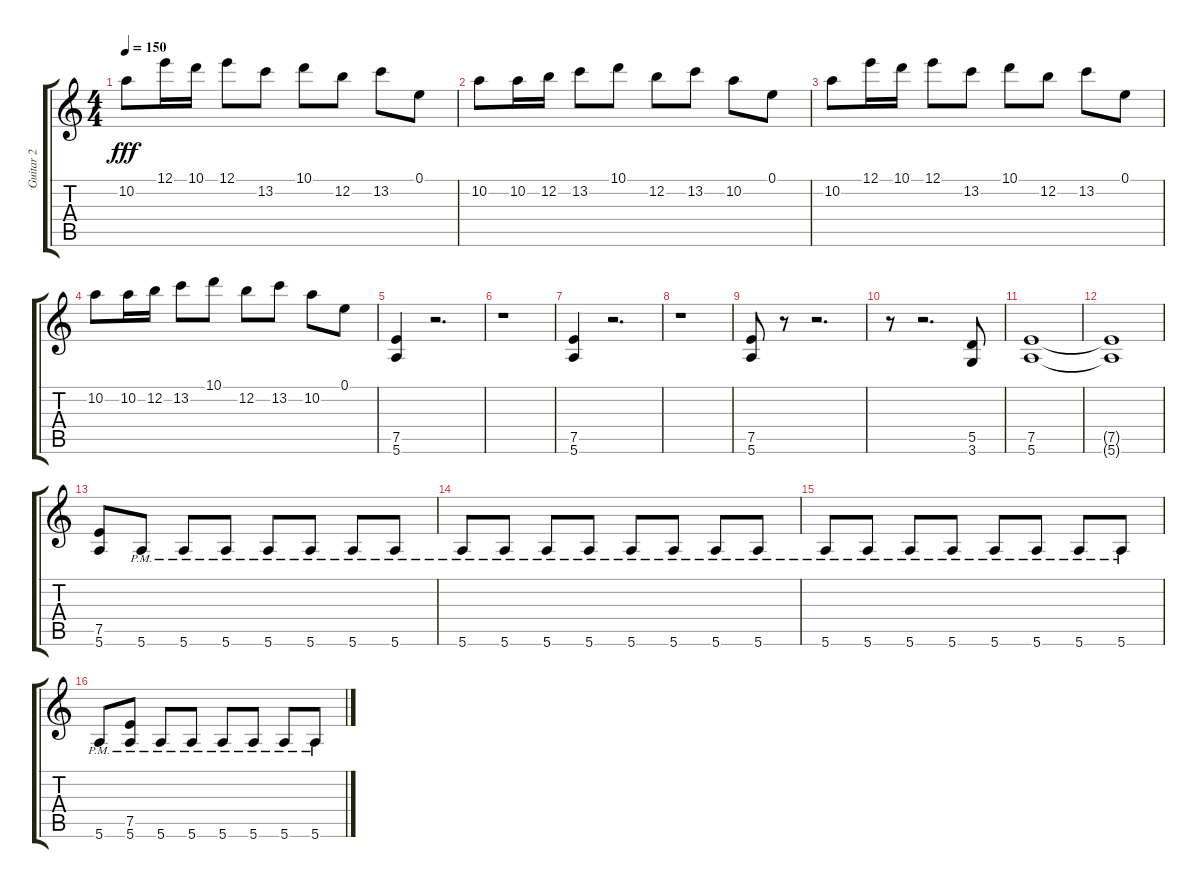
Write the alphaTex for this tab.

\track ("Guitar 2" "Guitar 2") {instrument distortionguitar}
\staff {score tabs}
\tuning (E4 B3 G3 D3 A2 E2) {hide}
\ts (4 4)
\tempo 150
\clef g2
\ks c
10.2.8{dy fff} 12.1.16 10.1.16 12.1.8 13.2.8 10.1.8 12.2.8 13.2.8 0.1.8 |
10.2.8 10.2.16 12.2.16 13.2.8 10.1.8 12.2.8 13.2.8 10.2.8 0.1.8 |
10.2.8 12.1.16 10.1.16 12.1.8 13.2.8 10.1.8 12.2.8 13.2.8 0.1.8 |
10.2.8 10.2.16 12.2.16 13.2.8 10.1.8 12.2.8 13.2.8 10.2.8 0.1.8 |
(7.5 5.6).4 r.2{d} |
r.1 |
(7.5 5.6).4 r.2{d} |
r.1 |
(7.5 5.6).8 r.8 r.2{d} |
r.8 r.2{d} (5.5 3.6).8 |
(7.5 5.6).1 |
(7.5{t} 5.6{t}).1 |
(7.5 5.6).8 5.6{pm}.8 5.6{pm}.8 5.6{pm}.8 5.6{pm}.8 5.6{pm}.8 5.6{pm}.8 5.6{pm}.8 |
5.6{pm}.8 5.6{pm}.8 5.6{pm}.8 5.6{pm}.8 5.6{pm}.8 5.6{pm}.8 5.6{pm}.8 5.6{pm}.8 |
5.6{pm}.8 5.6{pm}.8 5.6{pm}.8 5.6{pm}.8 5.6{pm}.8 5.6{pm}.8 5.6{pm}.8 5.6{pm}.8 |
5.6{pm}.8 (7.5 5.6{pm}).8 5.6{pm}.8 5.6{pm}.8 5.6{pm}.8 5.6{pm}.8 5.6{pm}.8 5.6{pm}.8
